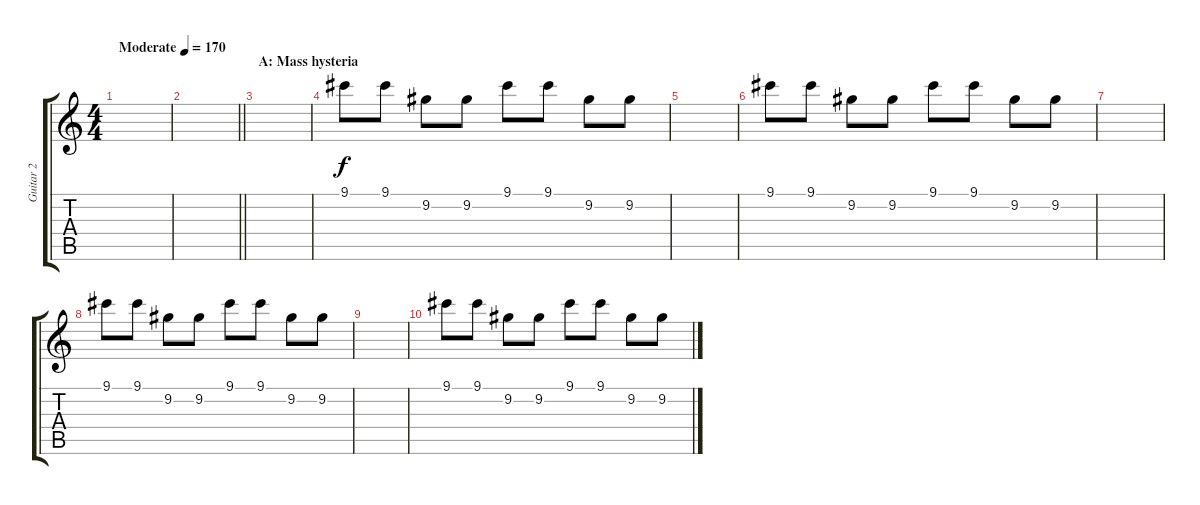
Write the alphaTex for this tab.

\track ("Guitar 2" "Guitar 2") {instrument distortionguitar}
\staff {score tabs}
\tuning (E4 B3 G3 D3 A2 E2) {hide}
\ts (4 4)
\tempo (170 "Moderate")
\clef g2
\ks c
|
\barLineRight lightlight
|
\section ("" "A: Mass hysteria")
|
9.1.8 9.1.8 9.2.8 9.2.8 9.1.8 9.1.8 9.2.8 9.2.8 |
|
9.1.8 9.1.8 9.2.8 9.2.8 9.1.8 9.1.8 9.2.8 9.2.8 |
|
9.1.8 9.1.8 9.2.8 9.2.8 9.1.8 9.1.8 9.2.8 9.2.8 |
|
9.1.8 9.1.8 9.2.8 9.2.8 9.1.8 9.1.8 9.2.8 9.2.8
